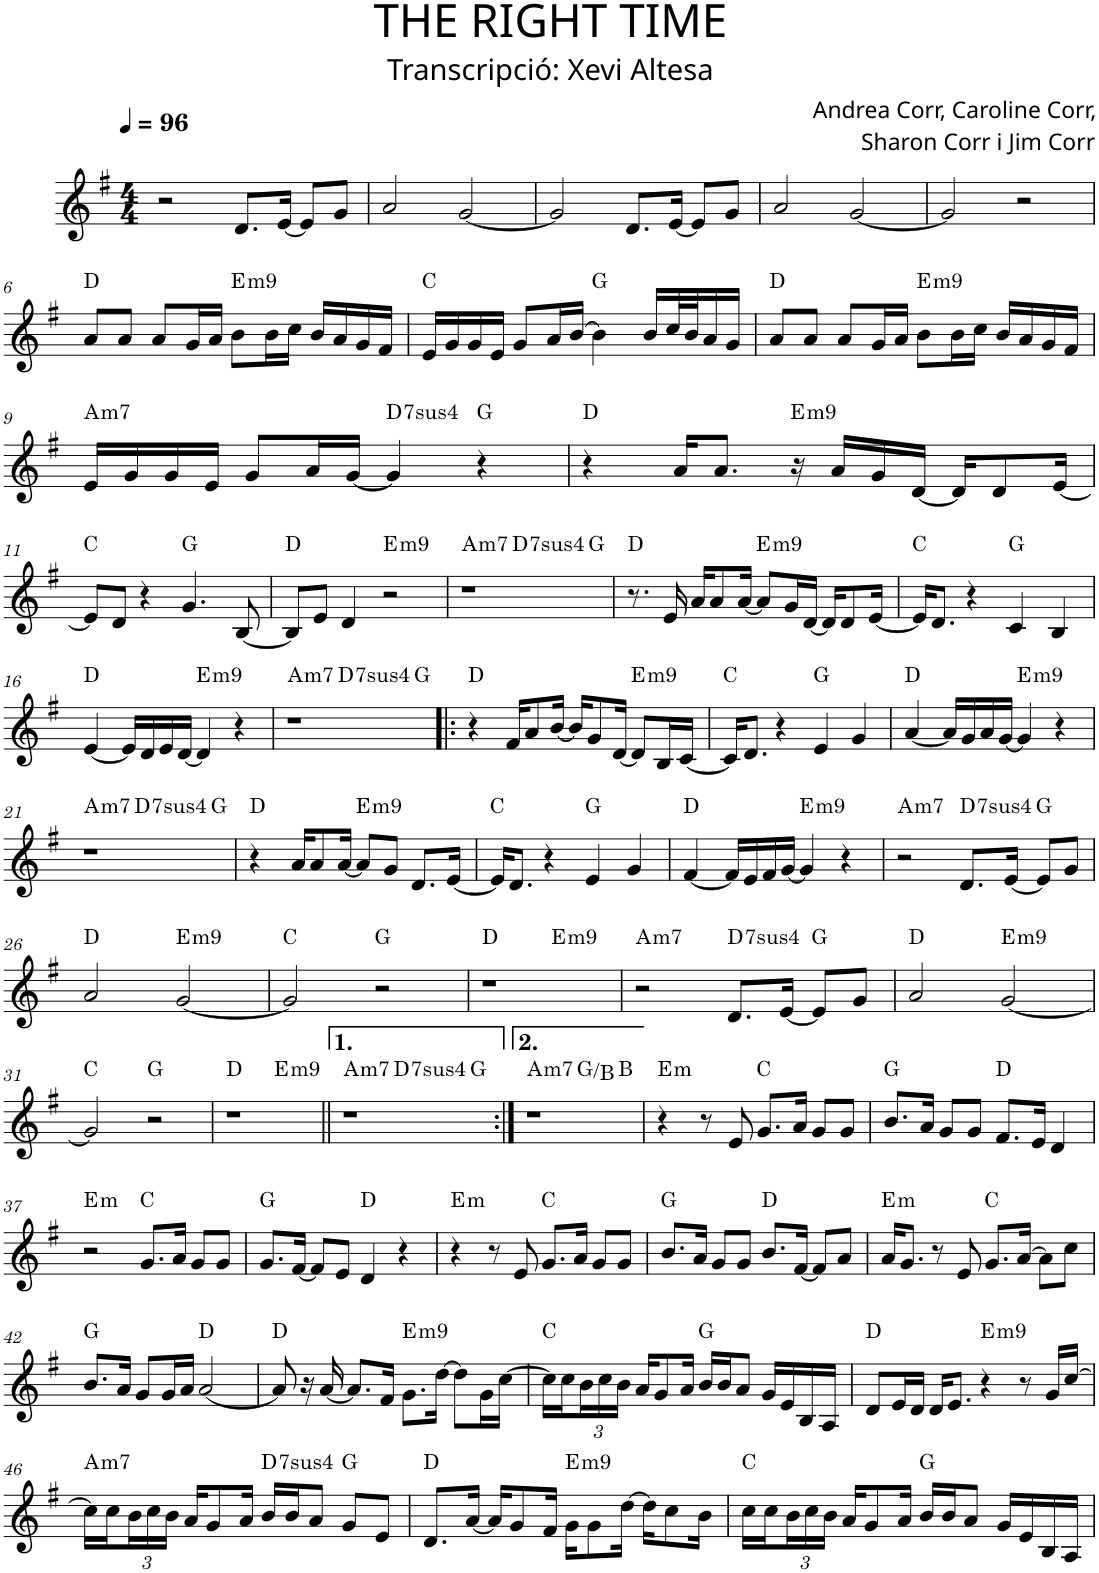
**kern	**harte
*part1	*part1
*staff1	*
*I"P1	*
*clefG2	*
*k[f#]	*
*M4/4	*
*MM96	*
=1	=1
2r	.
8.d/L	.
[16e/Jk	.
8e/L]	.
8g/J	.
=2	=2
2a/	.
[2g/	.
=3	=3
2g/]	.
8.d/L	.
[16e/Jk	.
8e/L]	.
8g/J	.
=4	=4
2a/	.
[2g/	.
=5	=5
2g/]	.
2r	.
!!LO:LB:g=z
=6	=6
8a/L	D:maj
8a/J	.
8a/L	.
16g/L	.
16a/JJ	.
!	!LO:H:kt=m9
8b\L	E:min9
16b\L	.
16cc\JJ	.
16b/LL	.
16a/	.
16g/	.
16f#/JJ	.
=7	=7
16e/LL	C:maj
16g/	.
16g/	.
16e/JJ	.
8g/L	.
16a/L	.
[16b/JJ	.
4b\]	G:maj
16b/LL	.
32cc/L	.
32b/J	.
16a/	.
16g/JJ	.
=8	=8
8a/L	D:maj
8a/J	.
8a/L	.
16g/L	.
16a/JJ	.
!	!LO:H:kt=m9
8b\L	E:min9
16b\L	.
16cc\JJ	.
16b/LL	.
16a/	.
16g/	.
16f#/JJ	.
!!LO:LB:g=z
=9	=9
!	!LO:H:kt=m7
16e/LL	A:min7
16g/	.
16g/	.
16e/JJ	.
8g/L	.
16a/L	.
[16g/JJ	.
!	!LO:H:kt=74
4g/]	D:sus4(7)
4r	G:maj
=10	=10
4r	D:maj
16a/KL	.
8.a/J	.
!	!LO:H:kt=m9
16r	E:min9
16a/LL	.
16g/	.
[16d/JJ	.
16d/KL]	.
8d/	.
[16e/Jk	.
!!LO:LB:g=z
=11	=11
8e/L]	C:maj
8d/J	.
4r	.
4.g/	G:maj
[8B/	.
=12	=12
8B/L]	D:maj
8e/J	.
4d/	.
!	!LO:H:kt=m9
2r	E:min9
=13	=13
!	!LO:H:kt=m7
*^	*
*	*^	*
1r	2ryy	2.ryy	A:min7
!	!	!	!LO:H:kt=74
.	2ryy	.	D:sus4(7)
.	.	4ryy	G:maj
*v	*v	*v	*
=14	=14
8.r	D:maj
16e/	.
16a/KL	.
8a/	.
[16a/Jk	.
!	!LO:H:kt=m9
8a/L]	E:min9
16g/L	.
[16d/JJ	.
16d/KL]	.
8d/	.
[16e/Jk	.
=15	=15
16e/KL]	C:maj
8.d/J	.
4r	.
4c/	G:maj
4B/	.
!!LO:LB:g=z
=16	=16
[4e/	D:maj
16e/LL]	.
16d/	.
16e/	.
[16d/JJ	.
!	!LO:H:kt=m9
4d/]	E:min9
4r	.
=17	=17
!	!LO:H:kt=m7
*^	*
*	*^	*
1r	2ryy	2.ryy	A:min7
!	!	!	!LO:H:kt=74
.	2ryy	.	D:sus4(7)
.	.	4ryy	G:maj
*v	*v	*v	*
=18!|:	=18!|:
4r	D:maj
16f#/KL	.
8a/	.
[16b/Jk	.
16b/KL]	.
8g/	.
[16d/Jk	.
!	!LO:H:kt=m9
8d/L]	E:min9
16B/L	.
[16c/JJ	.
=19	=19
16c/KL]	C:maj
8.d/J	.
4r	.
4e/	G:maj
4g/	.
=20	=20
[4a/	D:maj
16a/LL]	.
16g/	.
16a/	.
[16g/JJ	.
!	!LO:H:kt=m9
4g/]	E:min9
4r	.
!!LO:LB:g=z
=21	=21
!	!LO:H:kt=m7
*^	*
*	*^	*
1r	2ryy	2.ryy	A:min7
!	!	!	!LO:H:kt=74
.	2ryy	.	D:sus4(7)
.	.	4ryy	G:maj
*v	*v	*v	*
=22	=22
4r	D:maj
16a/KL	.
8a/	.
[16a/Jk	.
!	!LO:H:kt=m9
8a/L]	E:min9
8g/J	.
8.d/L	.
[16e/Jk	.
=23	=23
16e/KL]	C:maj
8.d/J	.
4r	.
4e/	G:maj
4g/	.
=24	=24
[4f#/	D:maj
16f#/LL]	.
16e/	.
16f#/	.
[16g/JJ	.
!	!LO:H:kt=m9
4g/]	E:min9
4r	.
=25	=25
!	!LO:H:kt=m7
2r	A:min7
!	!LO:H:kt=74
8.d/L	D:sus4(7)
[16e/Jk	.
8e/L]	G:maj
8g/J	.
!!LO:LB:g=z
=26	=26
2a/	D:maj
!	!LO:H:kt=m9
[2g/	E:min9
=27	=27
2g/]	C:maj
2r	G:maj
=28	=28
*^	*
1r	2ryy	D:maj
!	!	!LO:H:kt=m9
.	2ryy	E:min9
=29	=29	=29
!	!	!LO:H:kt=m7
*v	*v	*
2r	A:min7
!	!LO:H:kt=74
8.d/L	D:sus4(7)
[16e/Jk	.
8e/L]	G:maj
8g/J	.
=30	=30
2a/	D:maj
!	!LO:H:kt=m9
[2g/	E:min9
!!LO:LB:g=z
=31	=31
2g/]	C:maj
2r	G:maj
=32	=32
*^	*
1r	2ryy	D:maj
!	!	!LO:H:kt=m9
.	2ryy	E:min9
=33||	=33||	=33||
!	!	!LO:H:kt=m7
*	*^	*
1r	2ryy	2.ryy	A:min7
!	!	!	!LO:H:kt=74
.	2ryy	.	D:sus4(7)
.	.	4ryy	G:maj
=34:|!	=34:|!	=34:|!	=34:|!
!	!	!	!LO:H:kt=m7
1r	2ryy	2.ryy	A:min7
.	2ryy	.	G:maj/3
.	.	4ryy	B:maj
=35	=35	=35	=35
!	!	!	!LO:H:kt=m
*v	*v	*v	*
4r	E:min
8r	.
8e/	.
8.g/L	C:maj
16a/Jk	.
8g/L	.
8g/J	.
=36	=36
8.b/L	G:maj
16a/Jk	.
8g/L	.
8g/J	.
8.f#/L	D:maj
16e/Jk	.
4d/	.
!!LO:LB:g=z
=37	=37
!	!LO:H:kt=m
2r	E:min
8.g/L	C:maj
16a/Jk	.
8g/L	.
8g/J	.
=38	=38
8.g/L	G:maj
[16f#/Jk	.
8f#/L]	.
8e/J	.
4d/	D:maj
4r	.
=39	=39
!	!LO:H:kt=m
4r	E:min
8r	.
8e/	.
8.g/L	C:maj
16a/Jk	.
8g/L	.
8g/J	.
=40	=40
8.b/L	G:maj
16a/Jk	.
8g/L	.
8g/J	.
8.b/L	D:maj
[16f#/Jk	.
8f#/L]	.
8a/J	.
=41	=41
!	!LO:H:kt=m
16a/KL	E:min
8.g/J	.
8r	.
8e/	.
8.g/L	C:maj
[16a/Jk	.
8a\L]	.
8cc\J	.
!!LO:LB:g=z
=42	=42
8.b/L	G:maj
16a/Jk	.
8g/L	.
16g/L	.
16a/JJ	.
[2a/	D:maj
=43	=43
8a/]	D:maj
16r	.
[16a/	.
8.a/L]	.
16f#/Jk	.
!	!LO:H:kt=m9
8.g\L	E:min9
[16dd\Jk	.
8dd\L]	.
16g\L	.
[16cc\JJ	.
=44	=44
16cc\LL]	C:maj
16cc\	.
*Xbrackettup	*
24b\	.
24cc\	.
24b\JJ	.
16a/KL	.
8g/	.
16a/Jk	.
16b/LL	G:maj
16b/J	.
8a/J	.
16g/LL	.
16e/	.
16B/	.
16A/JJ	.
=45	=45
8d/L	D:maj
16e/L	.
16d/JJ	.
16d/KL	.
8.e/J	.
!	!LO:H:kt=m9
4r	E:min9
8r	.
16g/LL	.
[16cc/JJ	.
!!LO:LB:g=z
=46	=46
!	!LO:H:kt=m7
16cc\LL]	A:min7
16cc\	.
24b\	.
24cc\	.
24b\JJ	.
16a/KL	.
8g/	.
16a/Jk	.
!	!LO:H:kt=74
16b/LL	D:sus4(7)
16b/J	.
8a/J	.
8g/L	G:maj
8e/J	.
=47	=47
8.d/L	D:maj
[16a/Jk	.
16a/KL]	.
8g/	.
16f#/Jk	.
!	!LO:H:kt=m9
16g\KL	E:min9
8g\	.
[16dd\Jk	.
16dd\KL]	.
8cc\	.
16b\Jk	.
=48	=48
16cc\LL	C:maj
16cc\	.
24b\	.
24cc\	.
24b\JJ	.
16a/KL	.
8g/	.
16a/Jk	.
16b/LL	G:maj
16b/J	.
8a/J	.
16g/LL	.
16e/	.
16B/	.
16A/JJ	.
=	=
*-	*-
